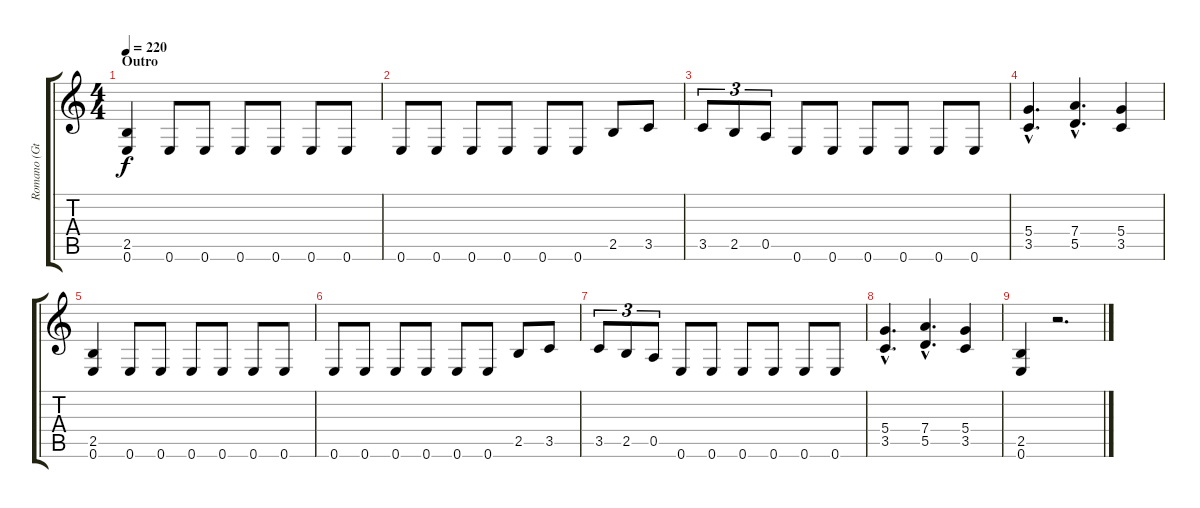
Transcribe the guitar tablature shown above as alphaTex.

\track ("Romano (Gtr 1)" "Romano (Gt") {instrument distortionguitar}
\staff {score tabs}
\tuning (E4 B3 G3 D3 A2 E2) {hide}
\ts (4 4)
\section ("" "Outro")
\tempo 220
\clef g2
\ks c
(2.5 0.6).4{dy f} 0.6.8 0.6.8 0.6.8 0.6.8 0.6.8 0.6.8 |
0.6.8 0.6.8 0.6.8 0.6.8 0.6.8 0.6.8 2.5.8 3.5.8 |
3.5.8{tu (3 2)} 2.5.8{tu (3 2)} 0.5.8{tu (3 2)} 0.6.8 0.6.8 0.6.8 0.6.8 0.6.8 0.6.8 |
(5.4{hac} 3.5{hac}).4{d} (7.4{hac} 5.5{hac}).4{d} (5.4 3.5).4 |
(2.5 0.6).4 0.6.8 0.6.8 0.6.8 0.6.8 0.6.8 0.6.8 |
0.6.8 0.6.8 0.6.8 0.6.8 0.6.8 0.6.8 2.5.8 3.5.8 |
3.5.8{tu (3 2)} 2.5.8{tu (3 2)} 0.5.8{tu (3 2)} 0.6.8 0.6.8 0.6.8 0.6.8 0.6.8 0.6.8 |
(5.4{hac} 3.5{hac}).4{d} (7.4{hac} 5.5{hac}).4{d} (5.4 3.5).4 |
(2.5 0.6).4 r.2{d}
